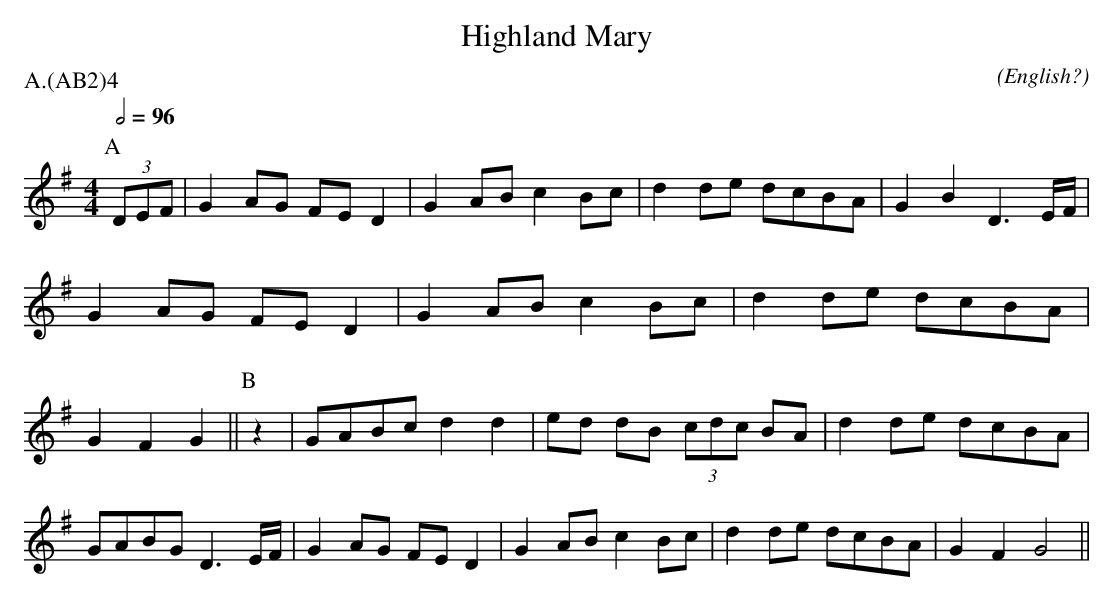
X:1
T:Highland Mary
M:4/4
C:
O:English?
P:A.(AB2)4
K:G
Q:1/2=96
P:A
(3DEF  | G2 AG  FE  D2 | G2   AB  c2    Bc  | d2 de  dcBA   | G2 B2  D3 \
E/2F/2 | G2 AG  FE  D2 | G2   AB  c2    Bc  | d2 de  dcBA   | G2 F2  G2 ||\
P:B
z2     | GABc   d2  d2 | ed   dB  (3cdc BA  | d2 de  dcBA   | GABG   D3 \
E/2F/2 | G2 AG  FE  D2 | G2   AB  c2    Bc  | d2 de  dcBA   | G2 F2  G4 ||
